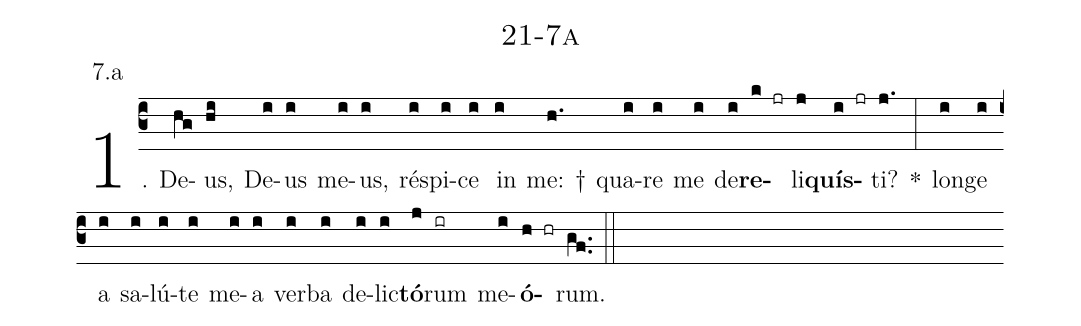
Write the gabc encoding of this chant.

name: 21-7a;
annotation: 7.a;
%%
(c3)1. De(hg)us,(hi) De(i)us(i) me(i)us,(i) ré(i)spi(i)ce(i) in(i) me: †(h.) qua(i)re(i) me(i) de(i)<b>re</b>(k jr)li(j)<b>quís</b>(i jr)ti?(j.) *(:) lon(i)ge(i) a(i) sa(i)lú(i)te(i) me(i)a(i) ver(i)ba(i) de(i)lic(i)<b>tó</b>(j)rum(ir) me(i)<b>ó</b>(h hr)rum.(gf..) (::)
